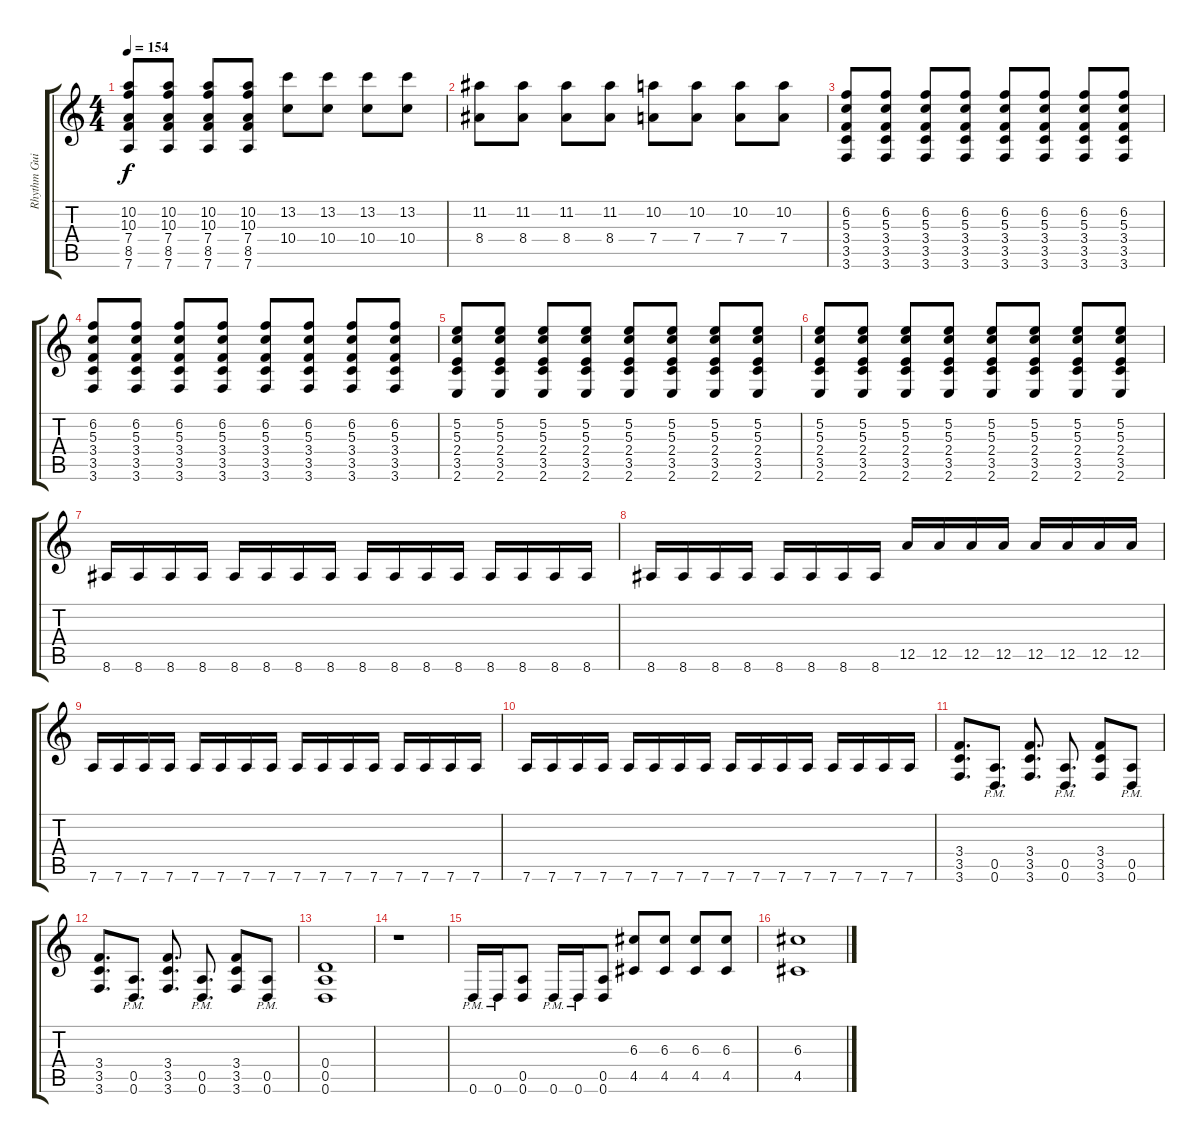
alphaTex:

\track ("Rhythm Guitar 2" "Rhythm Gui") {instrument distortionguitar}
\staff {score tabs}
\tuning (E4 B3 G3 D3 A2 D2) {hide}
\ts (4 4)
\tempo 154
\clef g2
\ks c
(10.2 10.3 7.4 8.5 7.6).8{dy f} (10.2 10.3 7.4 8.5 7.6).8 (10.2 10.3 7.4 8.5 7.6).8 (10.2 10.3 7.4 8.5 7.6).8 (13.2 10.4).8 (13.2 10.4).8 (13.2 10.4).8 (13.2 10.4).8 |
(11.2 8.4).8 (11.2 8.4).8 (11.2 8.4).8 (11.2 8.4).8 (10.2 7.4).8 (10.2 7.4).8 (10.2 7.4).8 (10.2 7.4).8 |
(6.2 5.3 3.4 3.5 3.6).8 (6.2 5.3 3.4 3.5 3.6).8 (6.2 5.3 3.4 3.5 3.6).8 (6.2 5.3 3.4 3.5 3.6).8 (6.2 5.3 3.4 3.5 3.6).8 (6.2 5.3 3.4 3.5 3.6).8 (6.2 5.3 3.4 3.5 3.6).8 (6.2 5.3 3.4 3.5 3.6).8 |
(6.2 5.3 3.4 3.5 3.6).8 (6.2 5.3 3.4 3.5 3.6).8 (6.2 5.3 3.4 3.5 3.6).8 (6.2 5.3 3.4 3.5 3.6).8 (6.2 5.3 3.4 3.5 3.6).8 (6.2 5.3 3.4 3.5 3.6).8 (6.2 5.3 3.4 3.5 3.6).8 (6.2 5.3 3.4 3.5 3.6).8 |
(5.2 5.3 2.4 3.5 2.6).8 (5.2 5.3 2.4 3.5 2.6).8 (5.2 5.3 2.4 3.5 2.6).8 (5.2 5.3 2.4 3.5 2.6).8 (5.2 5.3 2.4 3.5 2.6).8 (5.2 5.3 2.4 3.5 2.6).8 (5.2 5.3 2.4 3.5 2.6).8 (5.2 5.3 2.4 3.5 2.6).8 |
(5.2 5.3 2.4 3.5 2.6).8 (5.2 5.3 2.4 3.5 2.6).8 (5.2 5.3 2.4 3.5 2.6).8 (5.2 5.3 2.4 3.5 2.6).8 (5.2 5.3 2.4 3.5 2.6).8 (5.2 5.3 2.4 3.5 2.6).8 (5.2 5.3 2.4 3.5 2.6).8 (5.2 5.3 2.4 3.5 2.6).8 |
8.6.16 8.6.16 8.6.16 8.6.16 8.6.16 8.6.16 8.6.16 8.6.16 8.6.16 8.6.16 8.6.16 8.6.16 8.6.16 8.6.16 8.6.16 8.6.16 |
8.6.16 8.6.16 8.6.16 8.6.16 8.6.16 8.6.16 8.6.16 8.6.16 12.5.16 12.5.16 12.5.16 12.5.16 12.5.16 12.5.16 12.5.16 12.5.16 |
7.6.16 7.6.16 7.6.16 7.6.16 7.6.16 7.6.16 7.6.16 7.6.16 7.6.16 7.6.16 7.6.16 7.6.16 7.6.16 7.6.16 7.6.16 7.6.16 |
7.6.16 7.6.16 7.6.16 7.6.16 7.6.16 7.6.16 7.6.16 7.6.16 7.6.16 7.6.16 7.6.16 7.6.16 7.6.16 7.6.16 7.6.16 7.6.16 |
(3.4 3.5 3.6).8{d} (0.5{pm} 0.6{pm}).8{d} (3.4 3.5 3.6).8{d} (0.5{pm} 0.6{pm}).8{d} (3.4 3.5 3.6).8 (0.5{pm} 0.6{pm}).8 |
(3.4 3.5 3.6).8{d} (0.5{pm} 0.6{pm}).8{d} (3.4 3.5 3.6).8{d} (0.5{pm} 0.6{pm}).8{d} (3.4 3.5 3.6).8 (0.5{pm} 0.6{pm}).8 |
(0.4 0.5 0.6).1 |
r.1 |
0.6{pm}.16 0.6{pm}.16 (0.5 0.6).8 0.6{pm}.16 0.6{pm}.16 (0.5 0.6).8 (6.3 4.5).8 (6.3 4.5).8 (6.3 4.5).8 (6.3 4.5).8 |
(6.3 4.5).1
